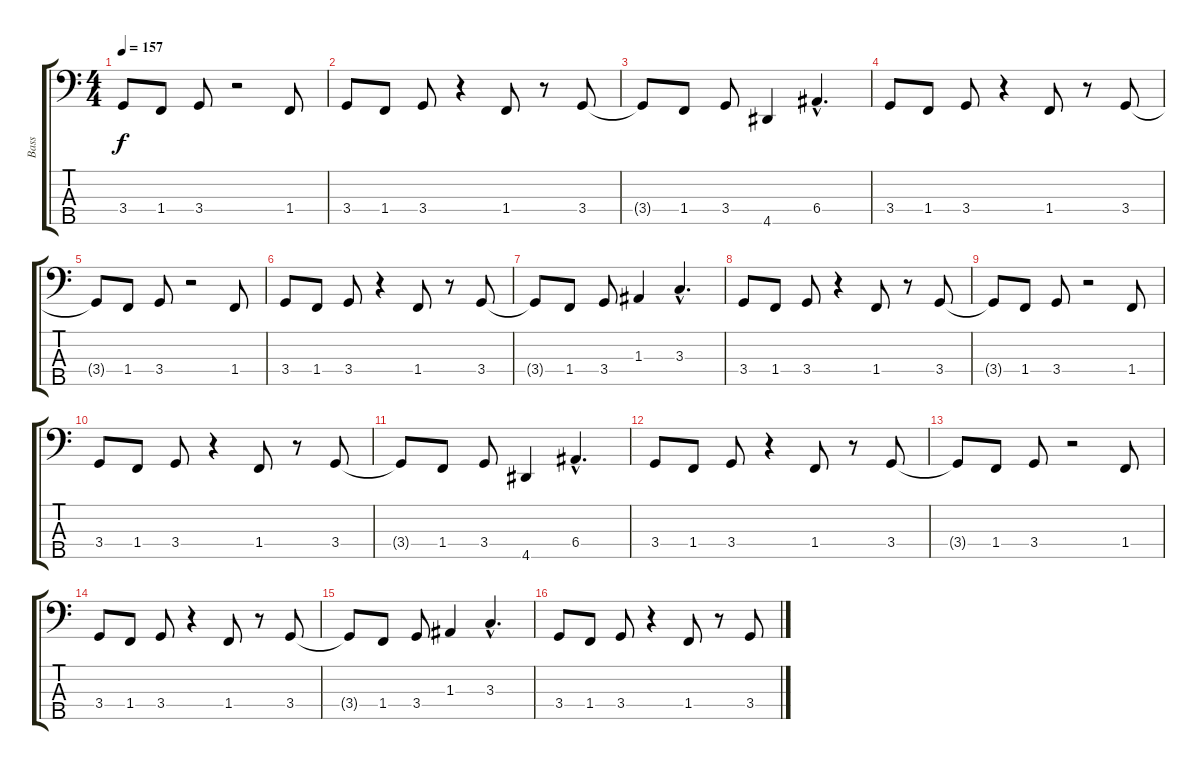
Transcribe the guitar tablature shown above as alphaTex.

\track ("Bass" "Bass") {instrument slapbass2}
\staff {score tabs}
\tuning (G2 D2 A1 E1 B0) {hide}
\ts (4 4)
\tempo 157
\clef f4
\ks c
3.4{t}.8{dy f} 1.4.8 3.4.8 r.2 1.4.8 |
3.4.8 1.4.8 3.4.8 r.4 1.4.8 r.8 3.4.8 |
3.4{t}.8 1.4.8 3.4.8 4.5.4 6.4{hac}.4{d} |
3.4.8 1.4.8 3.4.8 r.4 1.4.8 r.8 3.4.8 |
3.4{t}.8 1.4.8 3.4.8 r.2 1.4.8 |
3.4.8 1.4.8 3.4.8 r.4 1.4.8 r.8 3.4.8 |
3.4{t}.8 1.4.8 3.4.8 1.3.4 3.3{hac}.4{d} |
3.4.8 1.4.8 3.4.8 r.4 1.4.8 r.8 3.4.8 |
3.4{t}.8 1.4.8 3.4.8 r.2 1.4.8 |
3.4.8 1.4.8 3.4.8 r.4 1.4.8 r.8 3.4.8 |
3.4{t}.8 1.4.8 3.4.8 4.5.4 6.4{hac}.4{d} |
3.4.8 1.4.8 3.4.8 r.4 1.4.8 r.8 3.4.8 |
3.4{t}.8 1.4.8 3.4.8 r.2 1.4.8 |
3.4.8 1.4.8 3.4.8 r.4 1.4.8 r.8 3.4.8 |
3.4{t}.8 1.4.8 3.4.8 1.3.4 3.3{hac}.4{d} |
3.4.8 1.4.8 3.4.8 r.4 1.4.8 r.8 3.4.8
